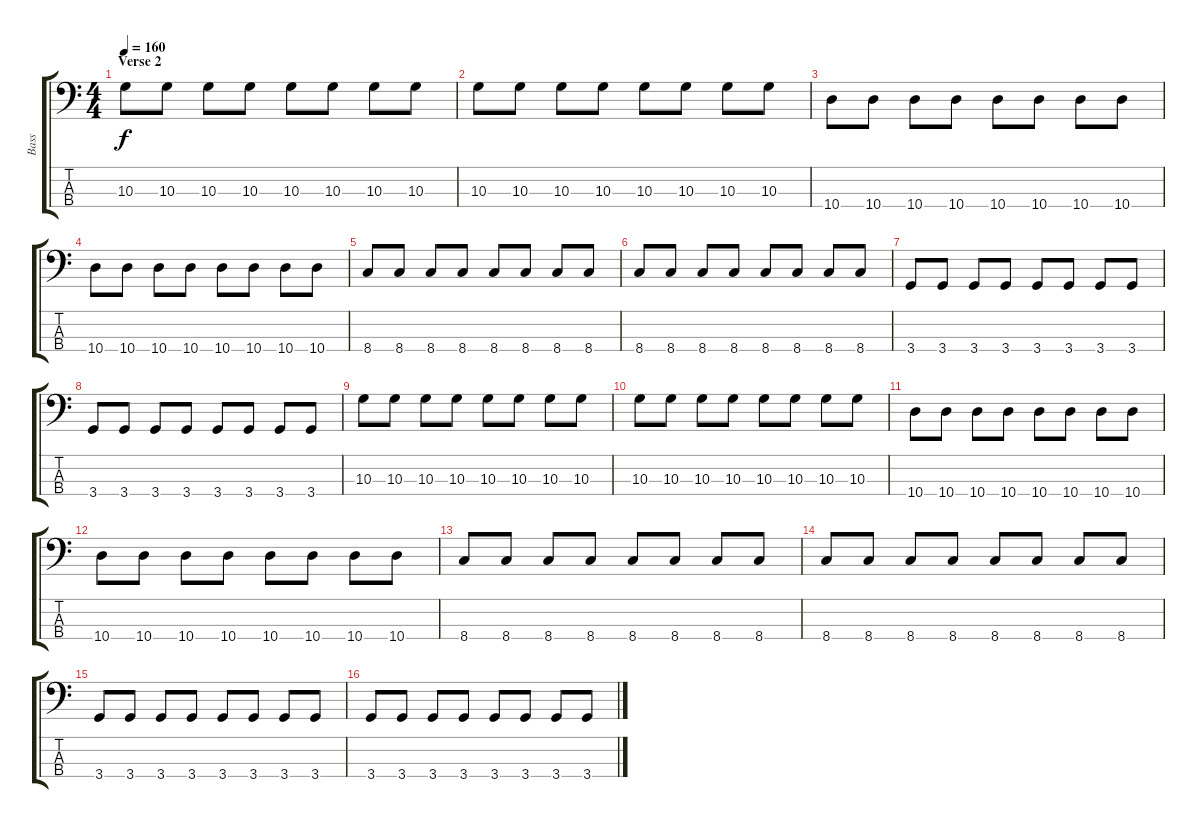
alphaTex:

\track ("Bass" "Bass") {instrument electricbassfinger}
\staff {score tabs}
\tuning (G2 D2 A1 E1) {hide}
\ts (4 4)
\section ("" "Verse 2")
\tempo 160
\clef f4
\ks c
10.3.8{dy f} 10.3.8 10.3.8 10.3.8 10.3.8 10.3.8 10.3.8 10.3.8 |
10.3.8 10.3.8 10.3.8 10.3.8 10.3.8 10.3.8 10.3.8 10.3.8 |
10.4.8 10.4.8 10.4.8 10.4.8 10.4.8 10.4.8 10.4.8 10.4.8 |
10.4.8 10.4.8 10.4.8 10.4.8 10.4.8 10.4.8 10.4.8 10.4.8 |
8.4.8 8.4.8 8.4.8 8.4.8 8.4.8 8.4.8 8.4.8 8.4.8 |
8.4.8 8.4.8 8.4.8 8.4.8 8.4.8 8.4.8 8.4.8 8.4.8 |
3.4.8 3.4.8 3.4.8 3.4.8 3.4.8 3.4.8 3.4.8 3.4.8 |
3.4.8 3.4.8 3.4.8 3.4.8 3.4.8 3.4.8 3.4.8 3.4.8 |
10.3.8 10.3.8 10.3.8 10.3.8 10.3.8 10.3.8 10.3.8 10.3.8 |
10.3.8 10.3.8 10.3.8 10.3.8 10.3.8 10.3.8 10.3.8 10.3.8 |
10.4.8 10.4.8 10.4.8 10.4.8 10.4.8 10.4.8 10.4.8 10.4.8 |
10.4.8 10.4.8 10.4.8 10.4.8 10.4.8 10.4.8 10.4.8 10.4.8 |
8.4.8 8.4.8 8.4.8 8.4.8 8.4.8 8.4.8 8.4.8 8.4.8 |
8.4.8 8.4.8 8.4.8 8.4.8 8.4.8 8.4.8 8.4.8 8.4.8 |
3.4.8 3.4.8 3.4.8 3.4.8 3.4.8 3.4.8 3.4.8 3.4.8 |
3.4.8 3.4.8 3.4.8 3.4.8 3.4.8 3.4.8 3.4.8 3.4.8
